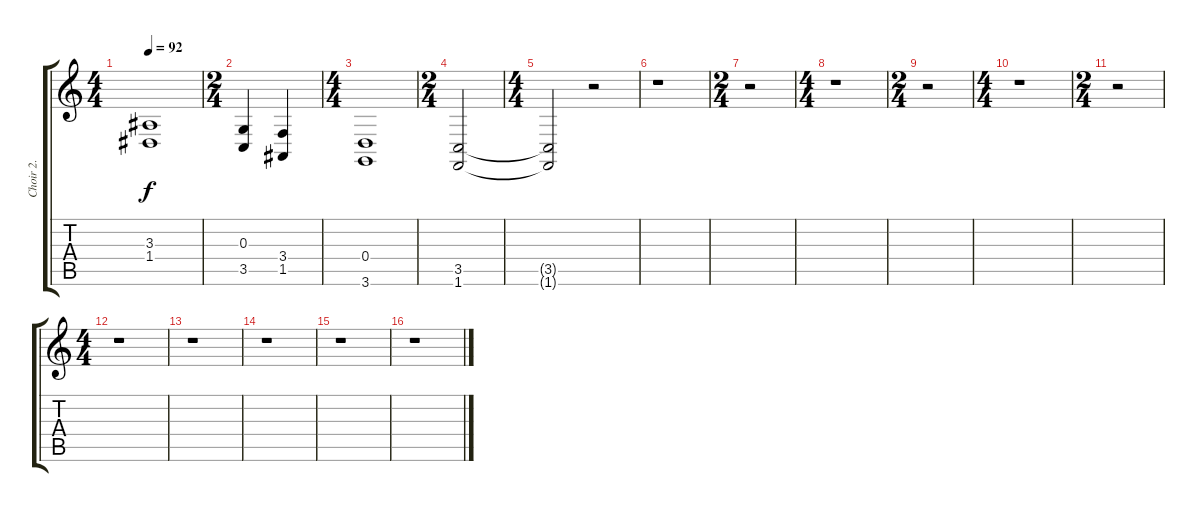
\track ("Choir 2." "Choir 2.") {instrument choiraahs}
\staff {score tabs}
\tuning (E4 B3 G3 D3 A2 E2) {hide}
\ts (4 4)
\tempo 92
\clef g2
\ks c
(3.3 1.4).1{dy f} |
\ts (2 4)
(0.3 3.5).4 (3.4 1.5).4 |
\ts (4 4)
(0.4 3.6).1 |
\ts (2 4)
(3.5 1.6).2 |
\ts (4 4)
(3.5{t} 1.6{t}).2 r.2 |
r.1 |
\ts (2 4)
r.2 |
\ts (4 4)
r.1 |
\ts (2 4)
r.2 |
\ts (4 4)
r.1 |
\ts (2 4)
r.2 |
\ts (4 4)
r.1 |
r.1 |
r.1 |
r.1 |
r.1
